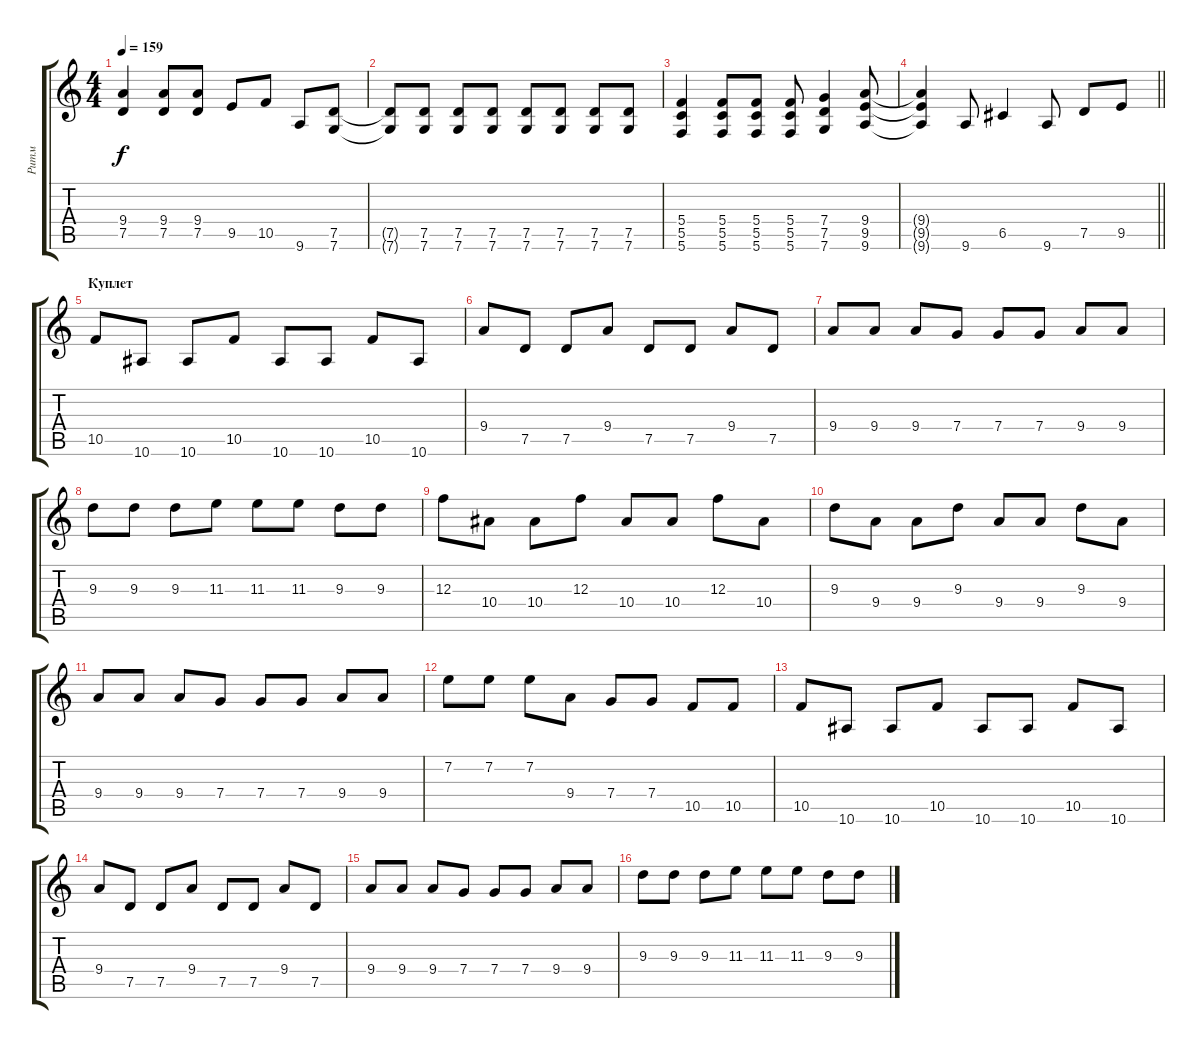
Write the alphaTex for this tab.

\track ("Ритм" "Ритм") {instrument overdrivenguitar}
\staff {score tabs}
\tuning (D4 A3 F3 C3 G2 C2) {hide}
\ts (4 4)
\tempo 159
\clef g2
\ks c
(9.4 7.5).4{dy f} (9.4 7.5).8 (9.4 7.5).8 9.5.8 10.5.8 9.6.8 (7.5 7.6).8 |
(7.5{t} 7.6{t}).8 (7.5 7.6).8 (7.5 7.6).8 (7.5 7.6).8 (7.5 7.6).8 (7.5 7.6).8 (7.5 7.6).8 (7.5 7.6).8 |
(5.4 5.5 5.6).4 (5.4 5.5 5.6).8 (5.4 5.5 5.6).8 (5.4 5.5 5.6).8 (7.4 7.5 7.6).4 (9.4 9.5 9.6).8 |
\barLineRight lightlight
(9.4{t} 9.5{t} 9.6{t}).4 9.6.8 6.5.4 9.6.8 7.5.8 9.5.8 |
\section ("" "Куплет")
10.5.8 10.6.8 10.6.8 10.5.8 10.6.8 10.6.8 10.5.8 10.6.8 |
9.4.8 7.5.8 7.5.8 9.4.8 7.5.8 7.5.8 9.4.8 7.5.8 |
9.4.8 9.4.8 9.4.8 7.4.8 7.4.8 7.4.8 9.4.8 9.4.8 |
9.3.8 9.3.8 9.3.8 11.3.8 11.3.8 11.3.8 9.3.8 9.3.8 |
12.3.8 10.4.8 10.4.8 12.3.8 10.4.8 10.4.8 12.3.8 10.4.8 |
9.3.8 9.4.8 9.4.8 9.3.8 9.4.8 9.4.8 9.3.8 9.4.8 |
9.4.8 9.4.8 9.4.8 7.4.8 7.4.8 7.4.8 9.4.8 9.4.8 |
7.2.8 7.2.8 7.2.8 9.4.8 7.4.8 7.4.8 10.5.8 10.5.8 |
10.5.8 10.6.8 10.6.8 10.5.8 10.6.8 10.6.8 10.5.8 10.6.8 |
9.4.8 7.5.8 7.5.8 9.4.8 7.5.8 7.5.8 9.4.8 7.5.8 |
9.4.8 9.4.8 9.4.8 7.4.8 7.4.8 7.4.8 9.4.8 9.4.8 |
9.3.8 9.3.8 9.3.8 11.3.8 11.3.8 11.3.8 9.3.8 9.3.8
